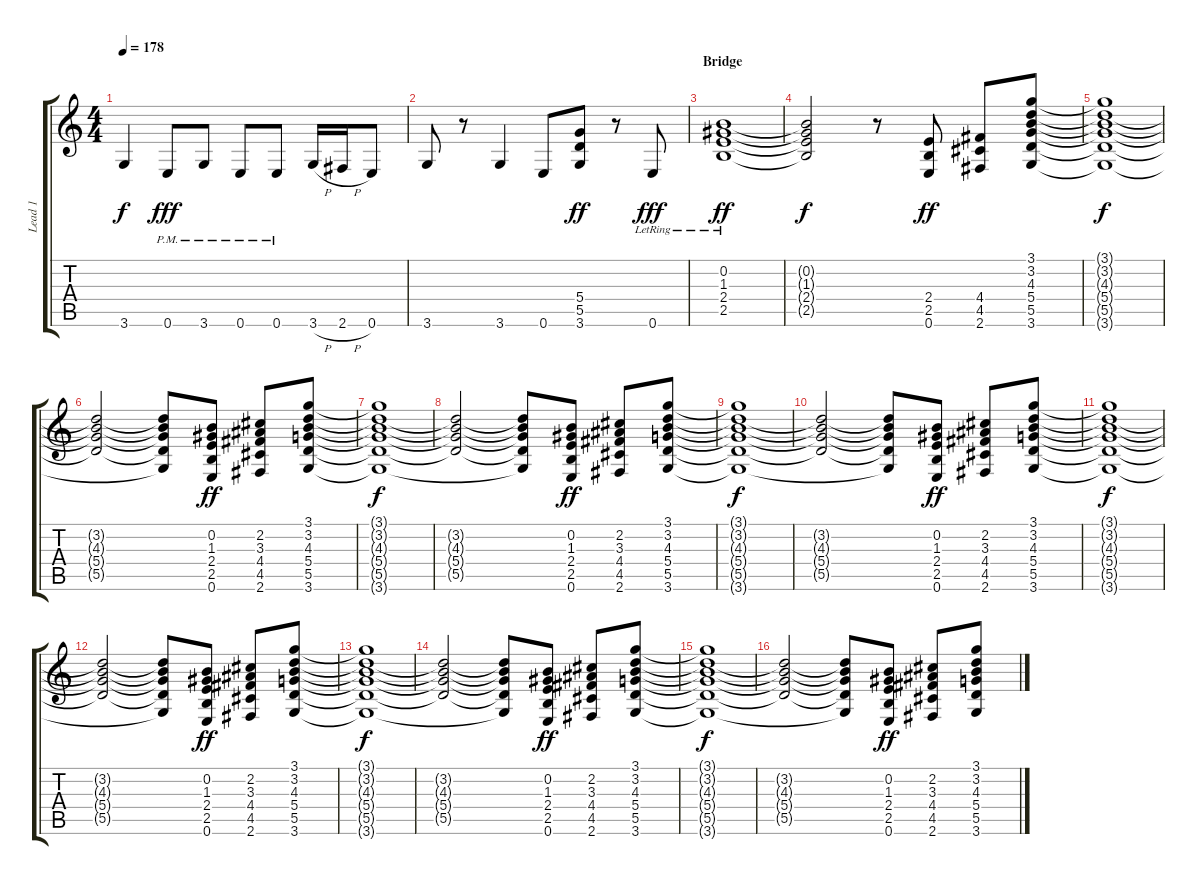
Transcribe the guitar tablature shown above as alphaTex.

\track ("Lead 1" "Lead 1") {instrument distortionguitar}
\staff {score tabs}
\tuning (E4 B3 G3 D3 A2 E2) {hide}
\ts (4 4)
\tempo 178
\clef g2
\ks c
3.6{t}.4{dy f} 0.6{pm}.8{dy fff} 3.6{pm}.8 0.6{pm}.8 0.6{pm}.8 3.6{h}.16 2.6{h}.16 0.6.8 |
3.6.8 r.8 3.6.4 0.6.8 (5.4 5.5 3.6).8{dy ff} r.8 0.6{lr}.8{dy fff} |
\section ("" "Bridge")
(0.2{lr} 1.3{lr} 2.4{lr} 2.5{lr}).1{dy ff} |
(0.2{t} 1.3{t} 2.4{t} 2.5{t}).2{dy f} r.8 (2.4 2.5 0.6).8{dy ff} (4.4 4.5 2.6).8 (3.1 3.2 4.3 5.4 5.5 3.6).8 |
(3.1{t} 3.2{t} 4.3{t} 5.4{t} 5.5{t} 3.6{t}).1{dy f} |
(3.2{t} 4.3{t} 5.4{t} 5.5{t}).2 (3.2{t} 4.3{t} 5.4{t} 5.5{t} 3.6{t}).8 (0.2 1.3 2.4 2.5 0.6).8{dy ff} (2.2 3.3 4.4 4.5 2.6).8 (3.1 3.2 4.3 5.4 5.5 3.6).8 |
(3.1{t} 3.2{t} 4.3{t} 5.4{t} 5.5{t} 3.6{t}).1{dy f} |
(3.2{t} 4.3{t} 5.4{t} 5.5{t}).2 (3.2{t} 4.3{t} 5.4{t} 5.5{t} 3.6{t}).8 (0.2 1.3 2.4 2.5 0.6).8{dy ff} (2.2 3.3 4.4 4.5 2.6).8 (3.1 3.2 4.3 5.4 5.5 3.6).8 |
(3.1{t} 3.2{t} 4.3{t} 5.4{t} 5.5{t} 3.6{t}).1{dy f} |
(3.2{t} 4.3{t} 5.4{t} 5.5{t}).2 (3.2{t} 4.3{t} 5.4{t} 5.5{t} 3.6{t}).8 (0.2 1.3 2.4 2.5 0.6).8{dy ff} (2.2 3.3 4.4 4.5 2.6).8 (3.1 3.2 4.3 5.4 5.5 3.6).8 |
(3.1{t} 3.2{t} 4.3{t} 5.4{t} 5.5{t} 3.6{t}).1{dy f} |
(3.2{t} 4.3{t} 5.4{t} 5.5{t}).2 (3.2{t} 4.3{t} 5.4{t} 5.5{t} 3.6{t}).8 (0.2 1.3 2.4 2.5 0.6).8{dy ff} (2.2 3.3 4.4 4.5 2.6).8 (3.1 3.2 4.3 5.4 5.5 3.6).8 |
(3.1{t} 3.2{t} 4.3{t} 5.4{t} 5.5{t} 3.6{t}).1{dy f} |
(3.2{t} 4.3{t} 5.4{t} 5.5{t}).2 (3.2{t} 4.3{t} 5.4{t} 5.5{t} 3.6{t}).8 (0.2 1.3 2.4 2.5 0.6).8{dy ff} (2.2 3.3 4.4 4.5 2.6).8 (3.1 3.2 4.3 5.4 5.5 3.6).8 |
(3.1{t} 3.2{t} 4.3{t} 5.4{t} 5.5{t} 3.6{t}).1{dy f} |
(3.2{t} 4.3{t} 5.4{t} 5.5{t}).2 (3.2{t} 4.3{t} 5.4{t} 5.5{t} 3.6{t}).8 (0.2 1.3 2.4 2.5 0.6).8{dy ff} (2.2 3.3 4.4 4.5 2.6).8 (3.1 3.2 4.3 5.4 5.5 3.6).8
